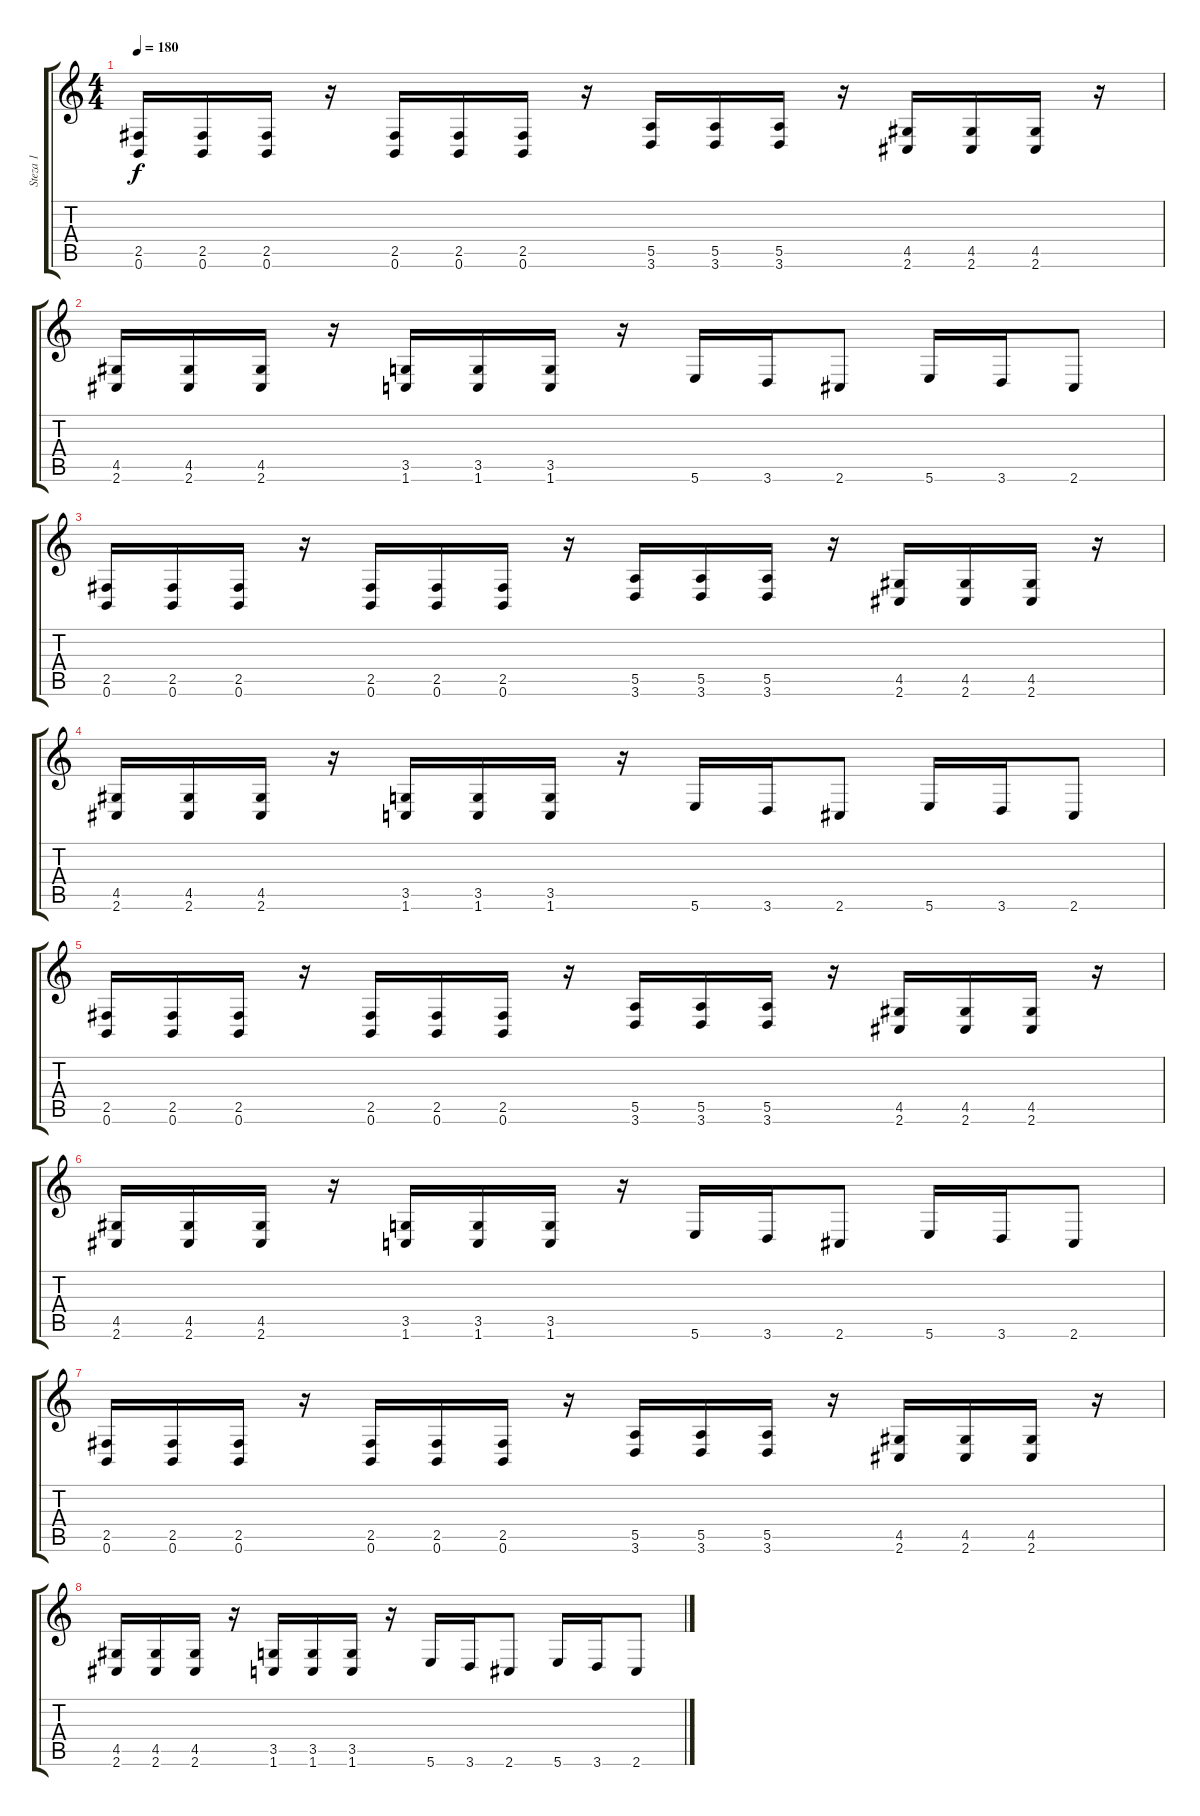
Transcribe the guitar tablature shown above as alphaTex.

\track ("Steza 1" "Steza 1") {instrument distortionguitar}
\staff {score tabs}
\tuning (B3 Gb3 D3 A2 E2 B1) {hide}
\ts (4 4)
\section ("" "")
\tempo 180
\clef g2
\ks c
(2.5 0.6).16{dy f} (2.5 0.6).16 (2.5 0.6).16 r.16 (2.5 0.6).16 (2.5 0.6).16 (2.5 0.6).16 r.16 (5.5 3.6).16 (5.5 3.6).16 (5.5 3.6).16 r.16 (4.5 2.6).16 (4.5 2.6).16 (4.5 2.6).16 r.16 |
(4.5 2.6).16 (4.5 2.6).16 (4.5 2.6).16 r.16 (3.5 1.6).16 (3.5 1.6).16 (3.5 1.6).16 r.16 5.6.16 3.6.16 2.6.8 5.6.16 3.6.16 2.6.8 |
(2.5 0.6).16 (2.5 0.6).16 (2.5 0.6).16 r.16 (2.5 0.6).16 (2.5 0.6).16 (2.5 0.6).16 r.16 (5.5 3.6).16 (5.5 3.6).16 (5.5 3.6).16 r.16 (4.5 2.6).16 (4.5 2.6).16 (4.5 2.6).16 r.16 |
(4.5 2.6).16 (4.5 2.6).16 (4.5 2.6).16 r.16 (3.5 1.6).16 (3.5 1.6).16 (3.5 1.6).16 r.16 5.6.16 3.6.16 2.6.8 5.6.16 3.6.16 2.6.8 |
(2.5 0.6).16 (2.5 0.6).16 (2.5 0.6).16 r.16 (2.5 0.6).16 (2.5 0.6).16 (2.5 0.6).16 r.16 (5.5 3.6).16 (5.5 3.6).16 (5.5 3.6).16 r.16 (4.5 2.6).16 (4.5 2.6).16 (4.5 2.6).16 r.16 |
(4.5 2.6).16 (4.5 2.6).16 (4.5 2.6).16 r.16 (3.5 1.6).16 (3.5 1.6).16 (3.5 1.6).16 r.16 5.6.16 3.6.16 2.6.8 5.6.16 3.6.16 2.6.8 |
(2.5 0.6).16 (2.5 0.6).16 (2.5 0.6).16 r.16 (2.5 0.6).16 (2.5 0.6).16 (2.5 0.6).16 r.16 (5.5 3.6).16 (5.5 3.6).16 (5.5 3.6).16 r.16 (4.5 2.6).16 (4.5 2.6).16 (4.5 2.6).16 r.16 |
(4.5 2.6).16 (4.5 2.6).16 (4.5 2.6).16 r.16 (3.5 1.6).16 (3.5 1.6).16 (3.5 1.6).16 r.16 5.6.16 3.6.16 2.6.8 5.6.16 3.6.16 2.6.8
